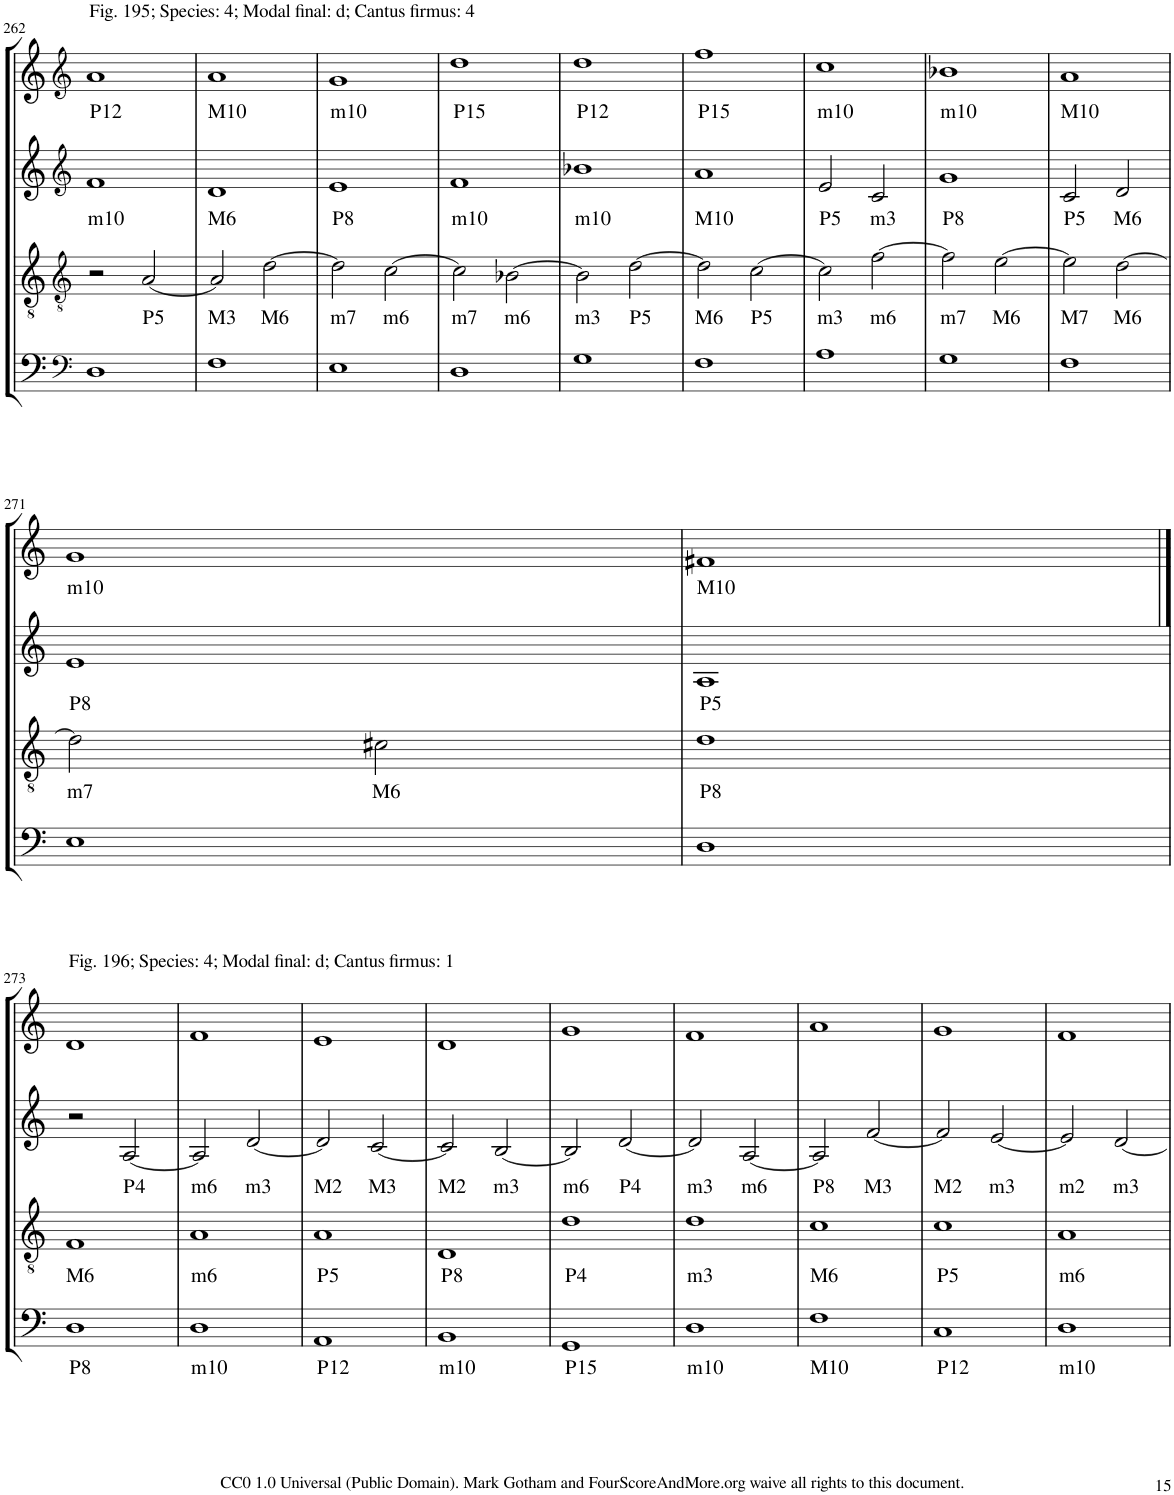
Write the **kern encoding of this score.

**kern	**text	**kern	**text	**kern	**text	**kern	**text
*part4	*part4	*part3	*part3	*part2	*part2	*part1	*part1
*staff4	*staff4	*staff3	*staff3	*staff2	*staff2	*staff1	*staff1
*I"Piano	*	*I"Piano	*	*I"Piano	*	*I"Piano	*
*I'Pno	*	*I'Pno	*	*I'Pno	*	*I'Pno	*
!!LO:PB:g=z
*clefF4	*	*clefGv2	*	*clefG2	*	*clefG2	*
*k[]	*	*k[]	*	*k[]	*	*k[]	*
*M4/4	*	*M4/4	*	*M4/4	*	*M4/4	*
=262	=262	=262	=262	=262	=262	=262	=262
!	!	!	!	!	!	!LO:TX:a:t=Fig. 195; Species&colon; 4; Modal final&colon; d; Cantus firmus&colon; 4	!
!	!	!	!	!	!LO:LY:b	!	!LO:LY:b
1D	.	2r	.	1f	m10	1a	P12
!	!	!	!LO:LY:b	!	!	!	!
.	.	[2A/	P5	.	.	.	.
=263	=263	=263	=263	=263	=263	=263	=263
!	!	!	!LO:LY:b	!	!LO:LY:b	!	!LO:LY:b
1F	.	2A/]	M3	1d	M6	1a	M10
!	!	!	!LO:LY:b	!	!	!	!
.	.	[2d\	M6	.	.	.	.
=264	=264	=264	=264	=264	=264	=264	=264
!	!	!	!LO:LY:b	!	!LO:LY:b	!	!LO:LY:b
1E	.	2d\]	m7	1e	P8	1g	m10
!	!	!	!LO:LY:b	!	!	!	!
.	.	[2c\	m6	.	.	.	.
=265	=265	=265	=265	=265	=265	=265	=265
!	!	!	!LO:LY:b	!	!LO:LY:b	!	!LO:LY:b
1D	.	2c\]	m7	1f	m10	1dd	P15
!	!	!	!LO:LY:b	!	!	!	!
.	.	[2B-X\	m6	.	.	.	.
=266	=266	=266	=266	=266	=266	=266	=266
!	!	!	!LO:LY:b	!	!LO:LY:b	!	!LO:LY:b
1G	.	2B-\]	m3	1b-X	m10	1dd	P12
!	!	!	!LO:LY:b	!	!	!	!
.	.	[2d\	P5	.	.	.	.
=267	=267	=267	=267	=267	=267	=267	=267
!	!	!	!LO:LY:b	!	!LO:LY:b	!	!LO:LY:b
1F	.	2d\]	M6	1a	M10	1ff	P15
!	!	!	!LO:LY:b	!	!	!	!
.	.	[2c\	P5	.	.	.	.
=268	=268	=268	=268	=268	=268	=268	=268
!	!	!	!LO:LY:b	!	!LO:LY:b	!	!LO:LY:b
1A	.	2c\]	m3	2e/	P5	1cc	m10
!	!	!	!LO:LY:b	!	!LO:LY:b	!	!
.	.	[2f\	m6	2c/	m3	.	.
=269	=269	=269	=269	=269	=269	=269	=269
!	!	!	!LO:LY:b	!	!LO:LY:b	!	!LO:LY:b
1G	.	2f\]	m7	1g	P8	1b-X	m10
!	!	!	!LO:LY:b	!	!	!	!
.	.	[2e\	M6	.	.	.	.
=270	=270	=270	=270	=270	=270	=270	=270
!	!	!	!LO:LY:b	!	!LO:LY:b	!	!LO:LY:b
1F	.	2e\]	M7	2c/	P5	1a	M10
!	!	!	!LO:LY:b	!	!LO:LY:b	!	!
.	.	[2d\	M6	2d/	M6	.	.
!!LO:LB:g=z
=271	=271	=271	=271	=271	=271	=271	=271
!	!	!	!LO:LY:b	!	!LO:LY:b	!	!LO:LY:b
1E	.	2d\]	m7	1e	P8	1g	m10
!	!	!	!LO:LY:b	!	!	!	!
.	.	2c#X\	M6	.	.	.	.
=272	=272	=272	=272	=272	=272	=272	=272
!	!	!	!LO:LY:b	!	!LO:LY:b	!	!LO:LY:b
1D	.	1d	P8	1A	P5	1f#X	M10
!!LO:LB:g=z
==273	==273	==273	==273	==273	==273	==273	==273
!	!	!	!	!	!	!LO:TX:a:t=Fig. 196; Species&colon; 4; Modal final&colon; d; Cantus firmus&colon; 1	!
!	!LO:LY:b	!	!LO:LY:b	!	!	!	!
1D	P8	1F	M6	2r	.	1d	.
!	!	!	!	!	!LO:LY:b	!	!
.	.	.	.	[2A/	P4	.	.
=274	=274	=274	=274	=274	=274	=274	=274
!	!LO:LY:b	!	!LO:LY:b	!	!LO:LY:b	!	!
1D	m10	1A	m6	2A/]	m6	1f	.
!	!	!	!	!	!LO:LY:b	!	!
.	.	.	.	[2d/	m3	.	.
=275	=275	=275	=275	=275	=275	=275	=275
!	!LO:LY:b	!	!LO:LY:b	!	!LO:LY:b	!	!
1AA	P12	1A	P5	2d/]	M2	1e	.
!	!	!	!	!	!LO:LY:b	!	!
.	.	.	.	[2c/	M3	.	.
=276	=276	=276	=276	=276	=276	=276	=276
!	!LO:LY:b	!	!LO:LY:b	!	!LO:LY:b	!	!
1BB	m10	1D	P8	2c/]	M2	1d	.
!	!	!	!	!	!LO:LY:b	!	!
.	.	.	.	[2B/	m3	.	.
=277	=277	=277	=277	=277	=277	=277	=277
!	!LO:LY:b	!	!LO:LY:b	!	!LO:LY:b	!	!
1GG	P15	1d	P4	2B/]	m6	1g	.
!	!	!	!	!	!LO:LY:b	!	!
.	.	.	.	[2d/	P4	.	.
=278	=278	=278	=278	=278	=278	=278	=278
!	!LO:LY:b	!	!LO:LY:b	!	!LO:LY:b	!	!
1D	m10	1d	m3	2d/]	m3	1f	.
!	!	!	!	!	!LO:LY:b	!	!
.	.	.	.	[2A/	m6	.	.
=279	=279	=279	=279	=279	=279	=279	=279
!	!LO:LY:b	!	!LO:LY:b	!	!LO:LY:b	!	!
1F	M10	1c	M6	2A/]	P8	1a	.
!	!	!	!	!	!LO:LY:b	!	!
.	.	.	.	[2f/	M3	.	.
=280	=280	=280	=280	=280	=280	=280	=280
!	!LO:LY:b	!	!LO:LY:b	!	!LO:LY:b	!	!
1C	P12	1c	P5	2f/]	M2	1g	.
!	!	!	!	!	!LO:LY:b	!	!
.	.	.	.	[2e/	m3	.	.
=281	=281	=281	=281	=281	=281	=281	=281
!	!LO:LY:b	!	!LO:LY:b	!	!LO:LY:b	!	!
1D	m10	1A	m6	2e/]	m2	1f	.
!	!	!	!	!	!LO:LY:b	!	!
.	.	.	.	[2d/	m3	.	.
=	=	=	=	=	=	=	=
*-	*-	*-	*-	*-	*-	*-	*-
